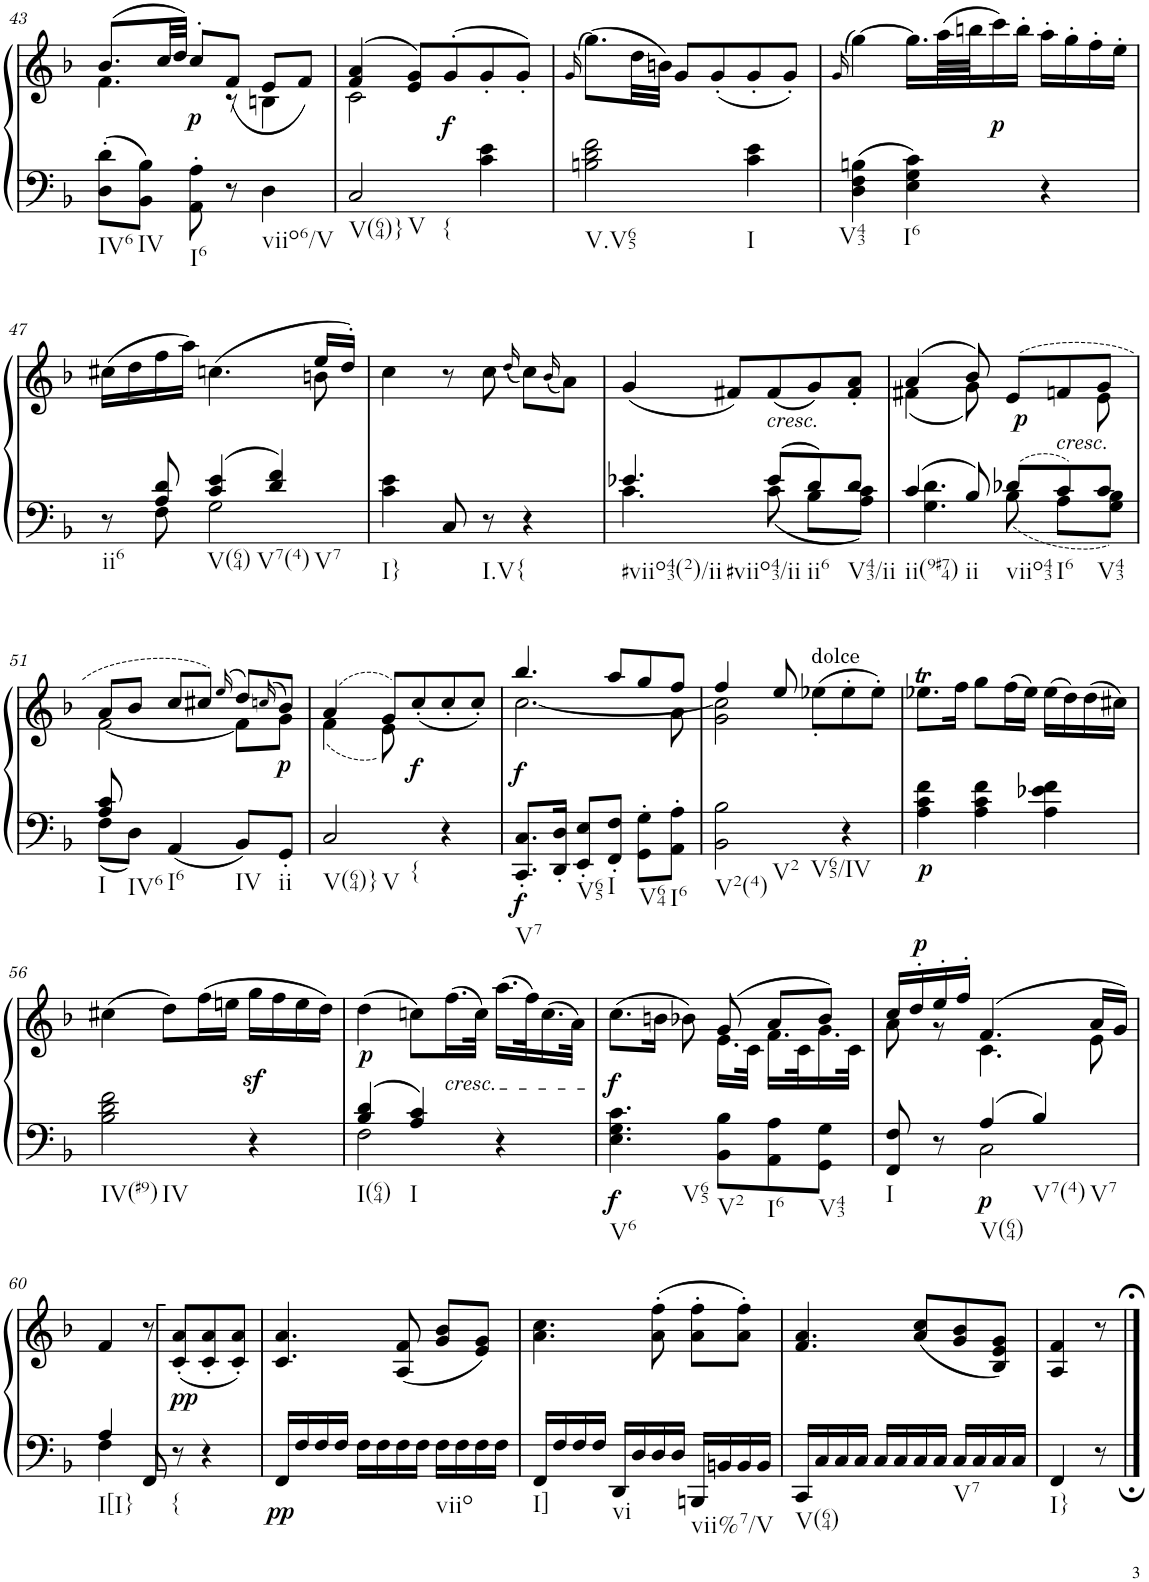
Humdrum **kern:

**kern	**kern	**dynam
*part1	*part1	*part1
*staff2	*staff1	*staff1/2
*I"Piano, Piano right	*	*
*I'Pno.	*	*
!!LO:PB:g=z
*clefF4	*clefG2	*
*k[b-]	*k[b-]	*
*M3/4	*M3/4	*
=43	=43	=43
*	*^	*
!LO:TX:b:t=IV6	!	!	!
8D\' 8d\'L	(8.b-/L	4.f\	.
!LO:TX:b:t=IV	!	!	!
8BB-\ 8B-\J	.	.	.
.	32cc/LL	.	.
.	32dd/JJJ)	.	.
!LO:TX:b:t=I6	!	!	!
!	!	!	!LO:DY:b
8AA\' 8A\'	8cc'/L	.	p
8r	(8f/J	8r	.
!LO:TX:b:t=viio6/V	!	!	!
4D\	4Bn\	8e/L	.
.	.	8f/J)	.
=44	=44	=44	=44
!LO:TX:b:t=V(64)}	!	!	!
!LO:TX:b:t=V	!	!	!
!LO:TX:b:t={	!	!	!
2C/	(4f/ 4a/	2c\	.
.	8e/ 8g/L)	.	.
!	!	!	!LO:DY:b
.	(8g'/	.	f
4c\ 4e\	8g'/	4ryy	.
.	8g'/J)	.	.
*	*v	*v	*
=45	=45	=45
.	(>16qg/	.
!LO:TX:b:t=V.V65	!	!
2Bn\ 2d\ 2f\	(8.gg\L)	.
.	32dd\LL	.
.	32bn\JJJ)	.
.	8g/L	.
.	(8g'/	.
!LO:TX:b:t=I	!	!
4c\ 4e\	8g'/	.
.	8g'/J)	.
=46	=46	=46
.	(>16qg/	.
!LO:TX:b:t=V43	!	!
4D\ 4F\ 4Bn\	[4gg\)	.
!LO:TX:b:t=I6	!	!
4E\ 4G\ 4c\	16.gg\LL]	.
.	(64aa\LL	.
.	64bbn\JJ	.
!	!	!LO:DY:b
.	16ccc\)	p
.	16bb'\JJ	.
4r	16aa'\LL	.
.	16gg'\	.
.	16ff'\	.
.	16ee'\JJ	.
!!LO:LB:g=z
=47	=47	=47
*^	*^	*
!LO:TX:b:t=ii6	!	!	!	!
8r	8ryy	(16cc#X\LL	8ryy	.
.	.	16dd\	.	.
*	*	*v	*v	*
8A/ 8d/	8F\	16ff\	.
.	.	16aa\JJ)	.
!LO:TX:b:t=V(64)	!	!	!
4c/ 4e/	2G\	(4.ccn\	.
!LO:TX:b:t=V7(4)	!	!	!
!LO:TX:b:t=V7	!	!	!
4d/ 4f/	.	.	.
*	*	*^	*
.	.	16ee/LL	8bn\	.
.	.	16dd'/JJ)	.	.
*v	*v	*	*	*
*	*v	*v	*
=48	=48	=48
!LO:TX:b:t=I}	!	!
4c\ 4e\	4cc\	.
8C/	8r	.
!LO:TX:b:t=I.V{	!	!
8r	8cc\	.
.	(16qdd/	.
4r	8cc\L)	.
.	(16qb-/	.
.	8a\J)	.
=49	=49	=49
*^	*	*
!LO:TX:b:t=#viio43(2)/ii	!	!	!
!LO:TX:b:t=#viio43/ii	!	!	!
4.e-X/	4.c\	(4g/	.
.	.	8f#X/L)	.
!	!	!LO:TX:b:i:t=cresc.	!
8e-/L	8c\	(8f#/	.
!LO:TX:b:t=ii6	!	!	!
8d/	8B-\L	8g/)	.
!LO:TX:b:t=V43/ii	!	!	!
8d/J	8A\ 8c\J	8f#/' 8a/'J	.
=50	=50	=50	=50
*	*	*^	*
!LO:TX:b:t=ii(9#74)	!	!	!	!
4c/	4.G\ 4.d\	(4a/	(4f#X\	.
!LO:TX:b:t=ii	!	!	!	!
8B-/	.	8b-/)	8g\)	.
!LO:TX:b:t=viio43	!	!	!	!
!	!	!	!	!LO:DY:b
8d-X/L	8B-\	(8e/L	4ryy	p
!	!	!LO:TX:b:i:t=cresc.	!	!
!LO:TX:b:t=I6	!	!	!	!
8c/	8A\L	8fn/	.	.
!LO:TX:b:t=V43	!	!	!	!
8c/J	8G\ 8B-\J	8g/J	8e\	.
!!LO:LB:g=z	!!
=51	=51	=51	=51	=51
!LO:TX:b:t=I	!	!	!	!
8A/ 8c/	8F\L	8a/L	[2f\	.
!LO:TX:b:t=IV6	!	!	!	!
8ryy	8D\J	8b-/J	.	.
!LO:TX:b:t=I6	!	!	!	!
4AA/	2ryy	8cc/L	.	.
.	.	8cc#X/J)	.	.
.	.	(>16qee/	.	.
!LO:TX:b:t=IV	!	!	!	!
8BB-/L	.	8dd/L)	8f\L]	.
.	.	(>16qccn/	.	.
!LO:TX:b:t=ii	!	!	!	!
!	!	!	!	!LO:DY:b
8GG'/J	.	8b-/J)	8g\J	p
*v	*v	*	*	*
=52	=52	=52	=52
!LO:TX:b:t=V(64)}	!	!	!
!LO:TX:b:t=V	!	!	!
!LO:TX:b:t={	!	!	!
2C/	(4a/	(4f\	.
.	8g/L)	8e\)	.
!	!	!	!LO:DY:b
.	(8cc'/	4.ryy	f
4r	8cc'/	.	.
.	8cc'/J)	.	.
=53	=53	=53	=53
*	*	*^	*
!LO:TX:b:t=V7	!	!	!	!
!	!	!	!	!LO:DY:b=2
!	!	!	!	!LO:DY:n=1:b
8.CC/' 8.C/'L	4.bb-/	[2.cc\	8ryy	f f
*	*	*v	*v	*
16DD/' 16D/'Jk	.	.	.
!LO:TX:b:t=V65	!	!	!
8EE/' 8E/'L	.	.	.
!LO:TX:b:t=I	!	!	!
8FF/' 8F/'J	8aa/L	.	.
!LO:TX:b:t=V64	!	!	!
8GG\' 8G\'L	8gg/	.	.
*	*	*^	*
!LO:TX:b:t=I6	!	!	!	!
8AA\' 8A\'J	8ff/J	.	8a\	.
=54	=54	=54	=54	=54
!LO:TX:b:t=V2(4)	!	!	!	!
!LO:TX:b:t=V2	!	!	!	!
!LO:TX:b:t=V65/IV	!	!	!	!
*	*	*v	*v	*
2BB-\ 2B-\	4ff/	2g\ 2cc\]	.
.	8ee/	.	.
!	!LO:TX:a:t=dolce	!	!
.	(8ee-X'\L	.	.
4r	8ee-'\	4ryy	.
.	8ee-'\J)	.	.
*	*v	*v	*
=55	=55	=55
!	!	!LO:DY:b=2
4A\ 4c\ 4f\	8.ee-XT\L	p
.	16ff\Jk	.
4A\ 4c\ 4f\	8gg\L	.
.	(16ff\L	.
.	16ee-\JJ)	.
4A\ 4e-X\ 4f\	(16ee-\LL	.
.	16dd\)	.
.	(16dd\	.
.	16cc#X\JJ)	.
!!LO:LB:g=z
=56	=56	=56
!LO:TX:b:t=IV(#9)	!	!
!LO:TX:b:t=IV	!	!
2B-\ 2d\ 2f\	(4cc#X\	.
.	8dd\L)	.
.	(16ff\L	.
.	16een\JJ	.
4r	16ggz<\LL	.
.	16ff\	.
.	16ee\	.
.	16dd\JJ)	.
=57	=57	=57
*^	*	*
!LO:TX:b:t=I(64)	!	!	!
!	!	!	!LO:DY:b
4B-/ 4d/	2F\	(4dd\	p
!LO:TX:b:t=I	!	!	!
4A/ 4c/	.	8ccn\L)	.
!	!	!LO:TX:b:i:t=cresc.	!
.	.	(16.ff\L	.
.	.	32cc\JJk)	.
4r	4ryy	(16.aa\LL	.
.	.	32ff\K)	.
.	.	(16.cc\	.
.	.	32a\JJk)	.
*v	*v	*	*
=58	=58	=58
*	*^	*
!LO:TX:b:t=V6	!	!	!
!LO:TX:b:t=V65	!	!	!
!	!	!	!LO:DY:b=2
!	!	!	!LO:DY:n=1:b
4.E\ 4.G\ 4.c\	(8.cc\L	4.ryy	f f
.	16bn\Jk	.	.
.	8b-X\)	.	.
!LO:TX:b:t=V2	!	!	!
8BB-\ 8B-\L	(8g/	16.e\LL	.
.	.	32c\JJk	.
!LO:TX:b:t=I6	!	!	!
8AA\ 8A\	8a/L	16.f\LL	.
.	.	32c\K	.
!LO:TX:b:t=V43	!	!	!
8GG\ 8G\J	8b-/J)	16.g\	.
.	.	32c\JJk	.
=59	=59	=59	=59
*^	*	*	*
!LO:TX:b:t=I	!	!	!	!
8FF/ 8F/	4ryy	16cc/LL	8a\	.
!	!	!	!	!LO:DY:a
.	.	16dd'/	.	p
8r	.	16ee'/	8r	.
.	.	16ff'/JJ	.	.
!LO:TX:b:t=V(64)	!	!	!	!
!	!	!	!	!LO:DY:b=2
4A/	2C\	(4.f/	4.c\	p
!LO:TX:b:t=V7(4)	!	!	!	!
!LO:TX:b:t=V7	!	!	!	!
4B-/	.	.	.	.
.	.	16a/LL	8e\	.
.	.	16g/JJ)	.	.
*	*	*v	*v	*
!!LO:LB:g=z
=60	=60	=60	=60
!LO:TX:b:t=I[I}	!	!	!
4A/	4F\	4f/	.
8FF/	2ryy	8r	.
!LO:TX:b:t={	!	!	!
!	!	!	!LO:DY:b
8r	.	(8c/:' 8a/:'L	pp
4r	.	8c/' 8a/'	.
.	.	8c/' 8a/'J)	.
*v	*v	*	*
=61	=61	=61
!	!	!LO:DY:b=2
16FF/LL	4.c/ 4.a/	pp
16F/	.	.
16F/	.	.
16F/JJ	.	.
16F\LL	.	.
16F\	.	.
16F\	(8A/ 8f/	.
16F\JJ	.	.
!LO:TX:b:t=viio	!	!
16F\LL	8g/ 8b-/L	.
16F\	.	.
16F\	8e/ 8g/J)	.
16F\JJ	.	.
=62	=62	=62
!LO:TX:b:t=I]	!	!
16FF/LL	4.a\ 4.cc\	.
16F/	.	.
16F/	.	.
16F/JJ	.	.
!LO:TX:b:t=vi	!	!
16DD/LL	.	.
16D/	.	.
16D/	(8a\' 8ff\'	.
16D/JJ	.	.
!LO:TX:b:t=vii%7/V	!	!
16BBBn/LL	8a\' 8ff\'L	.
16BBn/	.	.
16BB/	8a\' 8ff\'J)	.
16BB/JJ	.	.
=63	=63	=63
!LO:TX:b:t=V(64)	!	!
16CC/LL	4.f/ 4.a/	.
16C/	.	.
16C/	.	.
16C/JJ	.	.
16C/LL	.	.
16C/	.	.
16C/	(8a/ 8cc/L	.
16C/JJ	.	.
!LO:TX:b:t=V7	!	!
16C/LL	8g/ 8b-/	.
16C/	.	.
16C/	8B-/ 8e/ 8g/J)	.
16C/JJ	.	.
=64	=64	=64
!LO:TX:b:t=I}	!	!
4FF/	4A/ 4f/	.
8r	8r	.
==	==	==
*-	*-	*-
